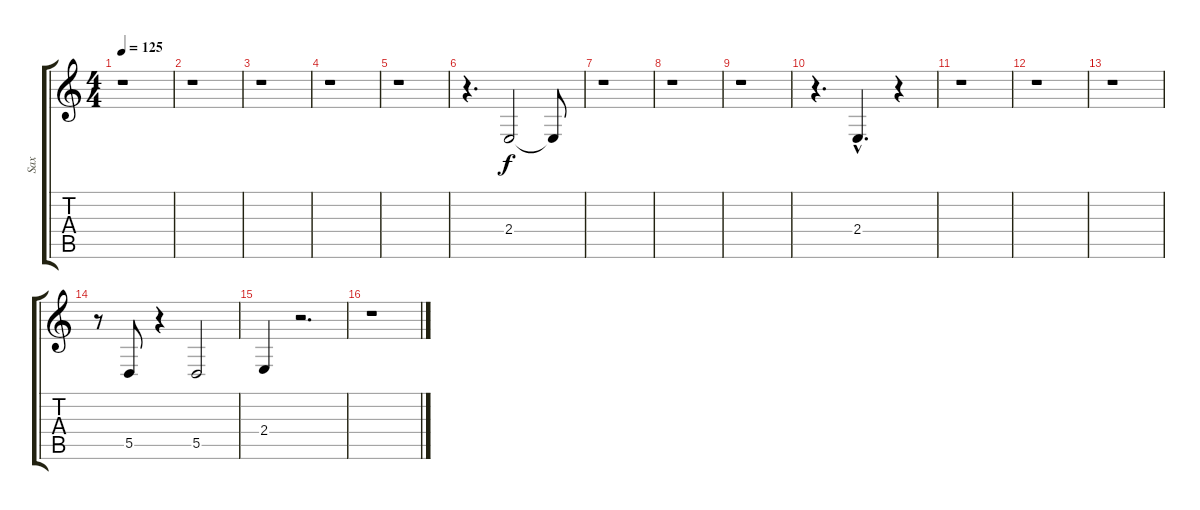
\track ("Sax" "Sax") {instrument altosax}
\staff {score tabs}
\tuning (E4 B3 G3 D3 A2 E2) {hide}
\ts (4 4)
\tempo 125
\clef g2
\ks c
r.1{dy f} |
r.1 |
r.1 |
r.1 |
r.1 |
r.4{d} 2.4.2 2.4{t}.8 |
r.1 |
r.1 |
r.1 |
r.4{d} 2.4{hac}.4{d} r.4 |
r.1 |
r.1 |
r.1 |
r.8 5.5.8 r.4 5.5.2 |
2.4.4 r.2{d} |
r.1
